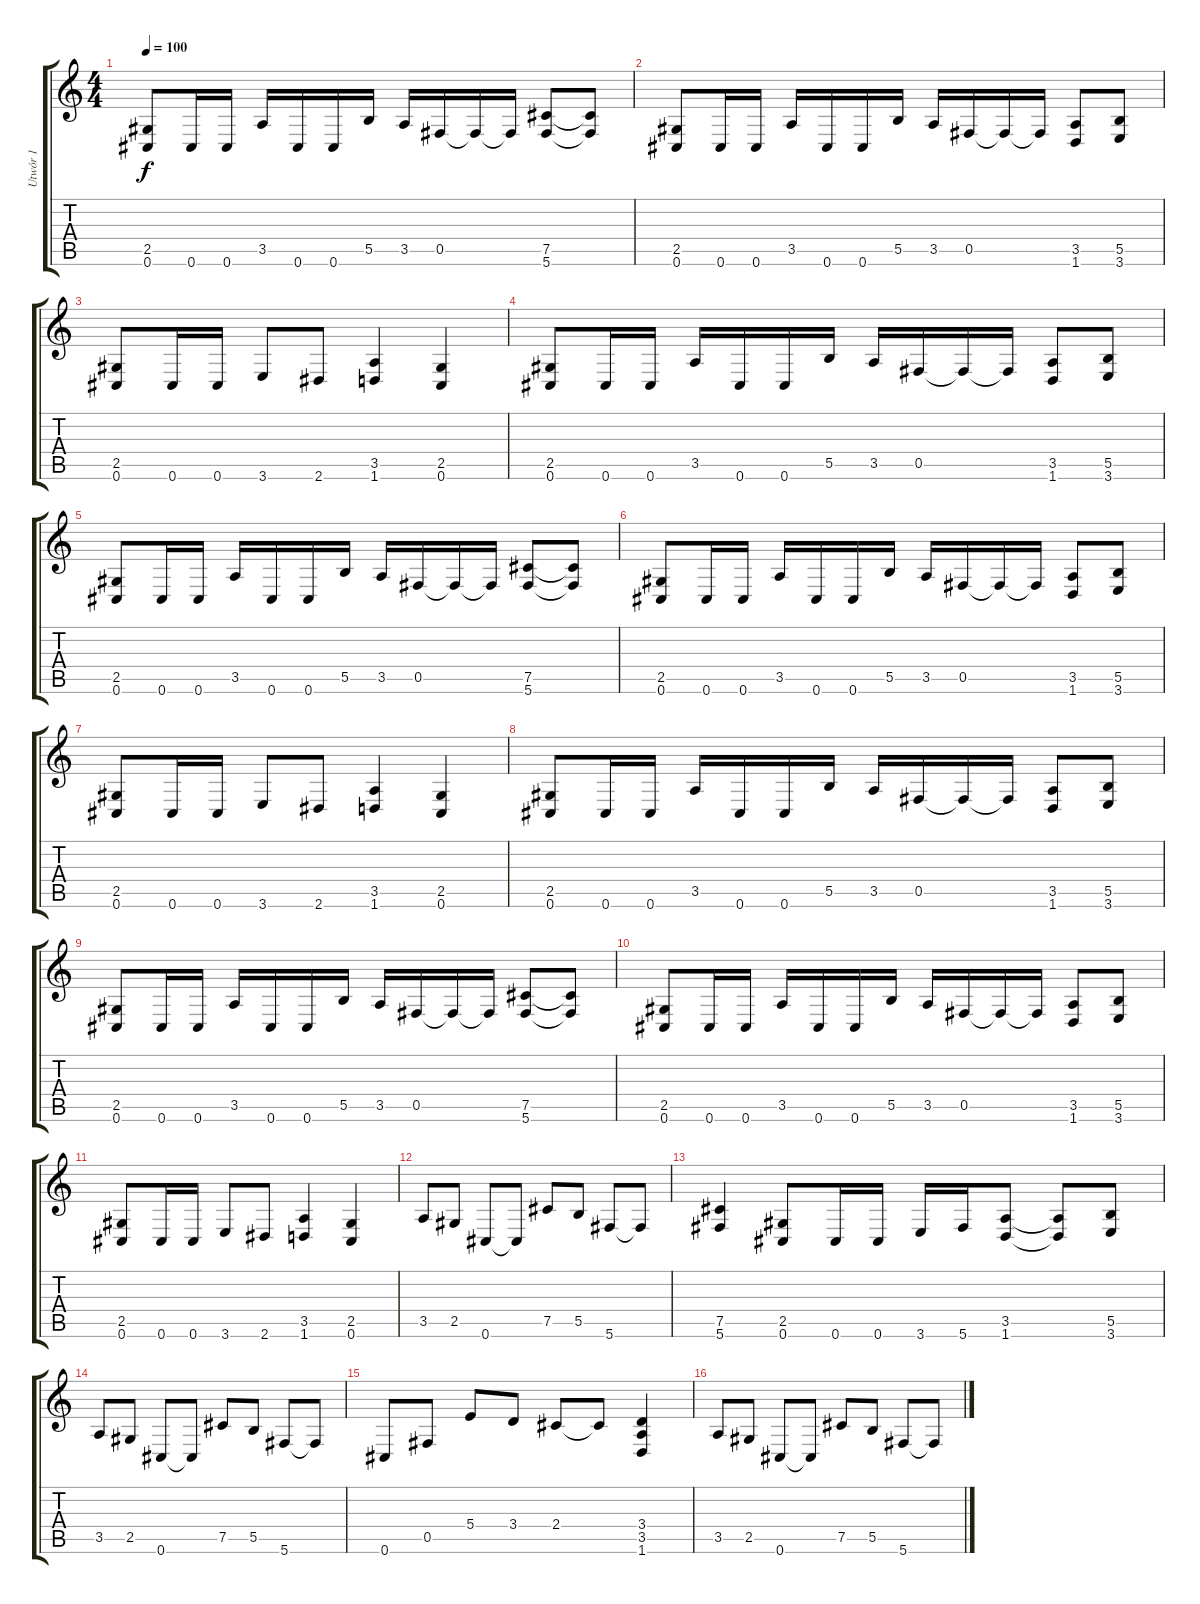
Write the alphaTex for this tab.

\track ("Utwór 1" "Utwór 1") {instrument overdrivenguitar}
\staff {score tabs}
\tuning (Db4 Ab3 E3 B2 Gb2 Db2) {hide}
\ts (4 4)
\tempo 100
\clef g2
\ks c
(2.5 0.6).8{dy f} 0.6.16 0.6.16 3.5.16 0.6.16 0.6.16 5.5.16 3.5.16 0.5.16 0.5{t}.16 0.5{t}.16 (7.5 5.6).8 (7.5{t} 5.6{t}).8 |
(2.5 0.6).8 0.6.16 0.6.16 3.5.16 0.6.16 0.6.16 5.5.16 3.5.16 0.5.16 0.5{t}.16 0.5{t}.16 (3.5 1.6).8 (5.5 3.6).8 |
(2.5 0.6).8 0.6.16 0.6.16 3.6.8 2.6.8 (3.5 1.6).4 (2.5 0.6).4 |
(2.5 0.6).8 0.6.16 0.6.16 3.5.16 0.6.16 0.6.16 5.5.16 3.5.16 0.5.16 0.5{t}.16 0.5{t}.16 (3.5 1.6).8 (5.5 3.6).8 |
(2.5 0.6).8 0.6.16 0.6.16 3.5.16 0.6.16 0.6.16 5.5.16 3.5.16 0.5.16 0.5{t}.16 0.5{t}.16 (7.5 5.6).8 (7.5{t} 5.6{t}).8 |
(2.5 0.6).8 0.6.16 0.6.16 3.5.16 0.6.16 0.6.16 5.5.16 3.5.16 0.5.16 0.5{t}.16 0.5{t}.16 (3.5 1.6).8 (5.5 3.6).8 |
(2.5 0.6).8 0.6.16 0.6.16 3.6.8 2.6.8 (3.5 1.6).4 (2.5 0.6).4 |
(2.5 0.6).8 0.6.16 0.6.16 3.5.16 0.6.16 0.6.16 5.5.16 3.5.16 0.5.16 0.5{t}.16 0.5{t}.16 (3.5 1.6).8 (5.5 3.6).8 |
(2.5 0.6).8 0.6.16 0.6.16 3.5.16 0.6.16 0.6.16 5.5.16 3.5.16 0.5.16 0.5{t}.16 0.5{t}.16 (7.5 5.6).8 (7.5{t} 5.6{t}).8 |
(2.5 0.6).8 0.6.16 0.6.16 3.5.16 0.6.16 0.6.16 5.5.16 3.5.16 0.5.16 0.5{t}.16 0.5{t}.16 (3.5 1.6).8 (5.5 3.6).8 |
(2.5 0.6).8 0.6.16 0.6.16 3.6.8 2.6.8 (3.5 1.6).4 (2.5 0.6).4 |
3.5.8 2.5.8 0.6.8 0.6{t}.8 7.5.8 5.5.8 5.6.8 5.6{t}.8 |
(7.5 5.6).4 (2.5 0.6).8 0.6.16 0.6.16 3.6.16 5.6.16 (3.5 1.6).8 (3.5{t} 1.6{t}).8 (5.5 3.6).8 |
3.5.8 2.5.8 0.6.8 0.6{t}.8 7.5.8 5.5.8 5.6.8 5.6{t}.8 |
0.6.8 0.5.8 5.4.8 3.4.8 2.4.8 2.4{t}.8 (3.4 3.5 1.6).4 |
3.5.8 2.5.8 0.6.8 0.6{t}.8 7.5.8 5.5.8 5.6.8 5.6{t}.8
